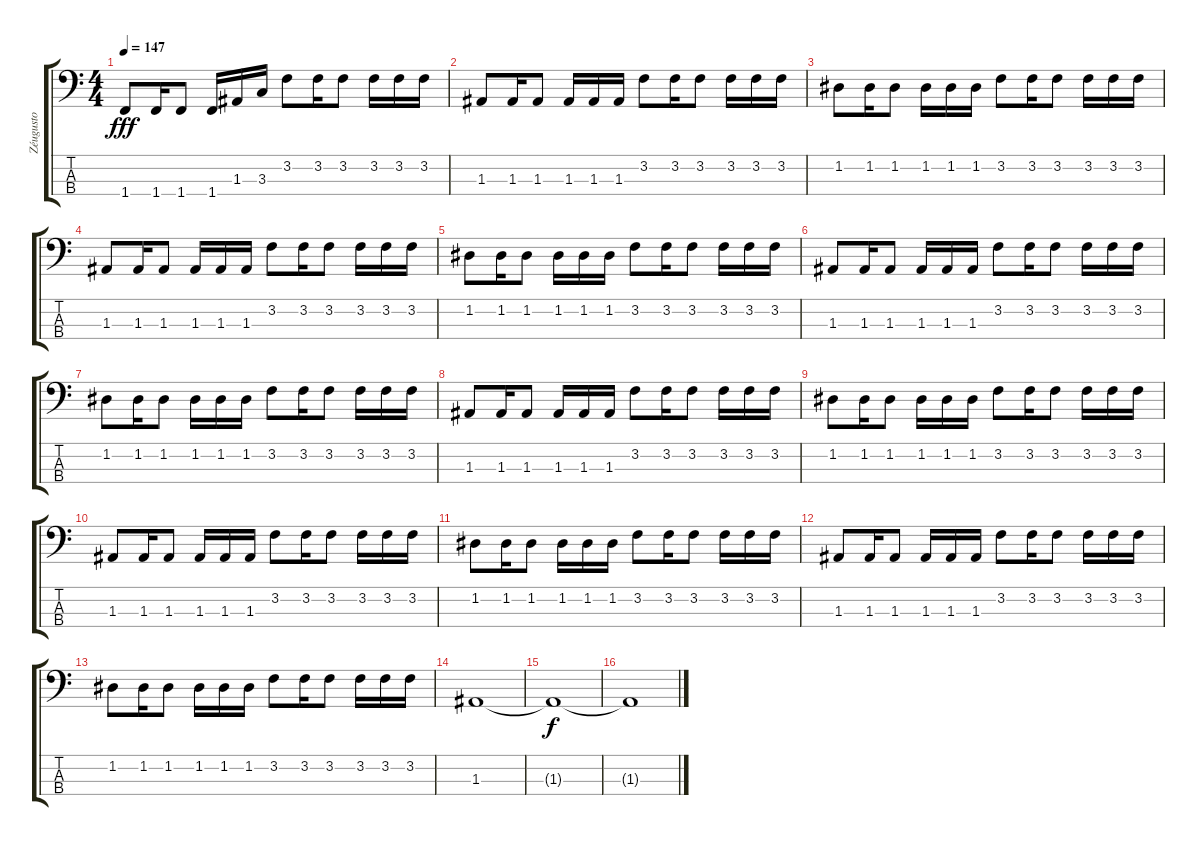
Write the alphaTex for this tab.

\track ("Zéugusto" "Zéugusto") {instrument electricbassfinger}
\staff {score tabs}
\tuning (G2 D2 A1 E1) {hide}
\ts (4 4)
\tempo 147
\clef f4
\ks c
1.4.8{dy fff} 1.4.16 1.4.8 1.4.16 1.3.16 3.3.16 3.2.8 3.2.16 3.2.8 3.2.16 3.2.16 3.2.16 |
1.3.8 1.3.16 1.3.8 1.3.16 1.3.16 1.3.16 3.2.8 3.2.16 3.2.8 3.2.16 3.2.16 3.2.16 |
1.2.8 1.2.16 1.2.8 1.2.16 1.2.16 1.2.16 3.2.8 3.2.16 3.2.8 3.2.16 3.2.16 3.2.16 |
1.3.8 1.3.16 1.3.8 1.3.16 1.3.16 1.3.16 3.2.8 3.2.16 3.2.8 3.2.16 3.2.16 3.2.16 |
1.2.8 1.2.16 1.2.8 1.2.16 1.2.16 1.2.16 3.2.8 3.2.16 3.2.8 3.2.16 3.2.16 3.2.16 |
1.3.8 1.3.16 1.3.8 1.3.16 1.3.16 1.3.16 3.2.8 3.2.16 3.2.8 3.2.16 3.2.16 3.2.16 |
1.2.8 1.2.16 1.2.8 1.2.16 1.2.16 1.2.16 3.2.8 3.2.16 3.2.8 3.2.16 3.2.16 3.2.16 |
1.3.8 1.3.16 1.3.8 1.3.16 1.3.16 1.3.16 3.2.8 3.2.16 3.2.8 3.2.16 3.2.16 3.2.16 |
1.2.8 1.2.16 1.2.8 1.2.16 1.2.16 1.2.16 3.2.8 3.2.16 3.2.8 3.2.16 3.2.16 3.2.16 |
1.3.8 1.3.16 1.3.8 1.3.16 1.3.16 1.3.16 3.2.8 3.2.16 3.2.8 3.2.16 3.2.16 3.2.16 |
1.2.8 1.2.16 1.2.8 1.2.16 1.2.16 1.2.16 3.2.8 3.2.16 3.2.8 3.2.16 3.2.16 3.2.16 |
1.3.8 1.3.16 1.3.8 1.3.16 1.3.16 1.3.16 3.2.8 3.2.16 3.2.8 3.2.16 3.2.16 3.2.16 |
1.2.8 1.2.16 1.2.8 1.2.16 1.2.16 1.2.16 3.2.8 3.2.16 3.2.8 3.2.16 3.2.16 3.2.16 |
1.3.1 |
1.3{t}.1{dy f} |
1.3{t}.1
